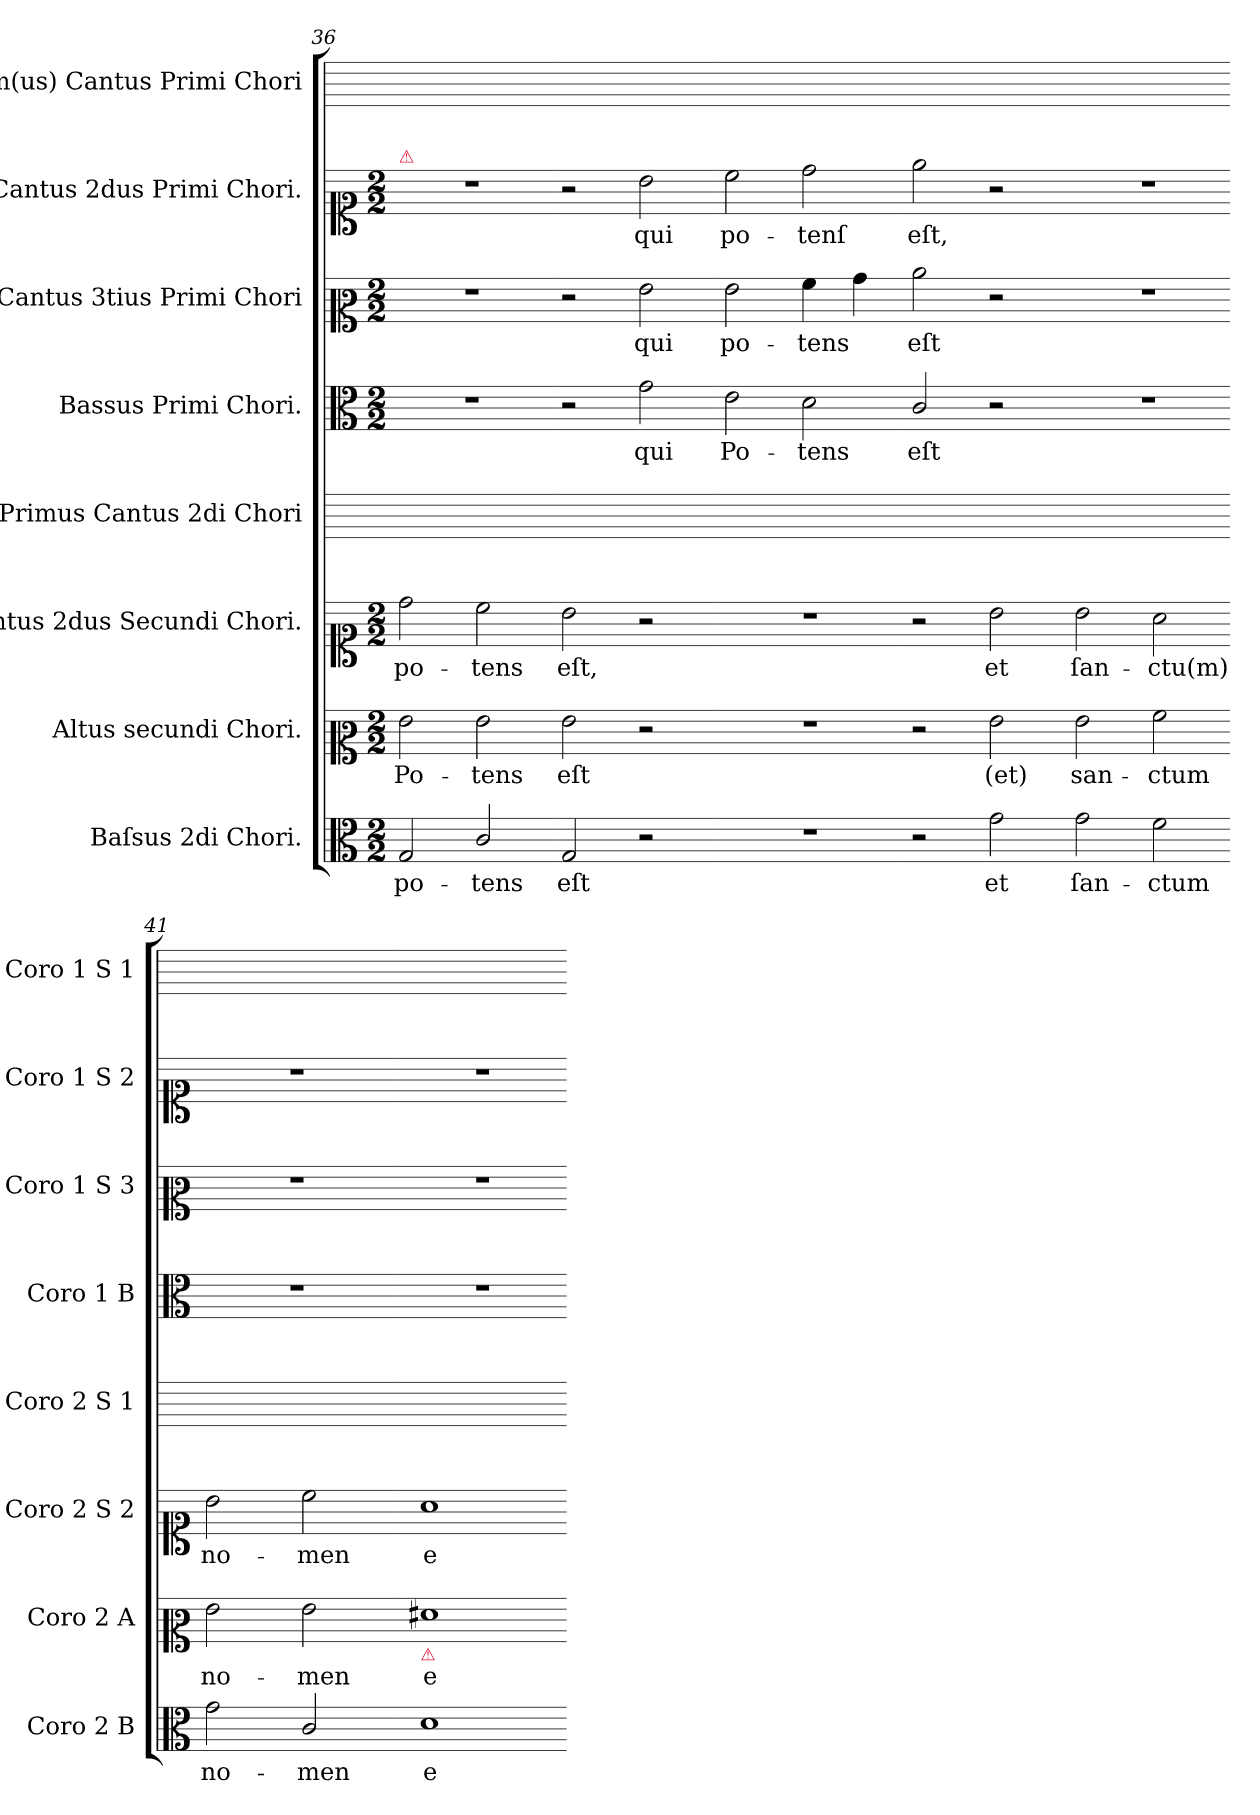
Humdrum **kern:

**kern	**text	**kern	**text	**kern	**text	**kern	**kern	**text	**kern	**text	**kern	**text	**kern
*part8	*part8	*part7	*part7	*part6	*part6	*part5	*part4	*part4	*part3	*part3	*part2	*part2	*part1
*staff8	*staff8	*staff7	*staff7	*staff6	*staff6	*staff5	*staff4	*staff4	*staff3	*staff3	*staff2	*staff2	*staff1
*I"Baſsus 2di Chori.	*	*I"Altus secundi Chori.	*	*I"Cantus 2dus Secundi Chori.	*	*I"Primus Cantus 2di Chori	*I"Bassus Primi Chori.	*	*I"Cantus 3tius Primi Chori	*	*I"Cantus 2dus Primi Chori.	*	*I"1m(us) Cantus Primi Chori
*I'Coro 2 B	*	*I'Coro 2 A	*	*I'Coro 2 S 2	*	*I'Coro 2 S 1	*I'Coro 1 B	*	*I'Coro 1 S 3	*	*I'Coro 1 S 2	*	*I'Coro 1 S 1
*clefC3	*	*clefC2	*	*clefC1	*	*	*clefC3	*	*clefC2	*	*clefC1	*	*
*k[]	*	*k[]	*	*k[]	*	*k[]	*k[]	*	*k[]	*	*k[]	*	*k[]
*C:	*	*C:	*	*C:	*	*C:	*C:	*	*C:	*	*C:	*	*C:
*M2/2	*	*M2/2	*	*M2/2	*	*	*M2/2	*	*M2/2	*	*M2/2	*	*
=36	=36	=36	=36	=36	=36	=36	=36	=36	=36	=36	=36	=36	=36
!	!	!	!	!	!	!	!	!	!	!	!LO:TX:a:color=crimson:t=⚠	!	!
!	!	!	!	!	!	!	!	!	!	!	!LO:N:vis=0	!	!
2G/	po-	2g\	Po-	2dd\	po-	1ryy	1r	.	1r	.	1r	.	1ryy
2c/	-tens	2g\	-tens	2cc\	-tens	.	.	.	.	.	.	.	.
=37-	=37-	=37-	=37-	=37-	=37-	=37-	=37-	=37-	=37-	=37-	=37-	=37-	=37-
2G/	eſt	2g\	eſt	2b\	eſt,	1ryy	2r	.	2r	.	2r	.	1ryy
2r	.	2r	.	2r	.	.	2g\	qui	2g\	qui	2b\	qui	.
=38-	=38-	=38-	=38-	=38-	=38-	=38-	=38-	=38-	=38-	=38-	=38-	=38-	=38-
1r	.	1r	.	1r	.	1ryy	2e\	Po-	2g\	po-	2cc\	po-	1ryy
.	.	.	.	.	.	.	2d\	-tens	4a\	-tens	2dd\	-tenſ	.
.	.	.	.	.	.	.	.	.	4b\	.	.	.	.
=39-	=39-	=39-	=39-	=39-	=39-	=39-	=39-	=39-	=39-	=39-	=39-	=39-	=39-
2r	.	2r	.	2r	.	1ryy	2c/	eſt	2cc\	eſt	2ee\	eſt,	1ryy
2g\	et	2g\	(et)	2b\	et	.	2r	.	2r	.	2r	.	.
=40-	=40-	=40-	=40-	=40-	=40-	=40-	=40-	=40-	=40-	=40-	=40-	=40-	=40-
2g\	ſan-	2g\	san-	2b\	ſan-	1ryy	1r	.	1r	.	1r	.	1ryy
2f\	-ctum	2a\	-ctum	2a\	-ctu(m)	.	.	.	.	.	.	.	.
=41-	=41-	=41-	=41-	=41-	=41-	=41-	=41-	=41-	=41-	=41-	=41-	=41-	=41-
2g\	no-	2g\	no-	2b\	no-	1ryy	1r	.	1r	.	1r	.	1ryy
2c/	-men	2g\	-men	2cc\	-men	.	.	.	.	.	.	.	.
=42-	=42-	=42-	=42-	=42-	=42-	=42-	=42-	=42-	=42-	=42-	=42-	=42-	=42-
!	!	!LO:TX:b:color=crimson:t=⚠	!	!	!	!	!	!	!	!	!	!	!
1d	e-	1f#X	e-	1a	e-	1ryy	1r	.	1r	.	1r	.	1ryy
=-	=-	=-	=-	=-	=-	=-	=-	=-	=-	=-	=-	=-	=-
*-	*-	*-	*-	*-	*-	*-	*-	*-	*-	*-	*-	*-	*-
